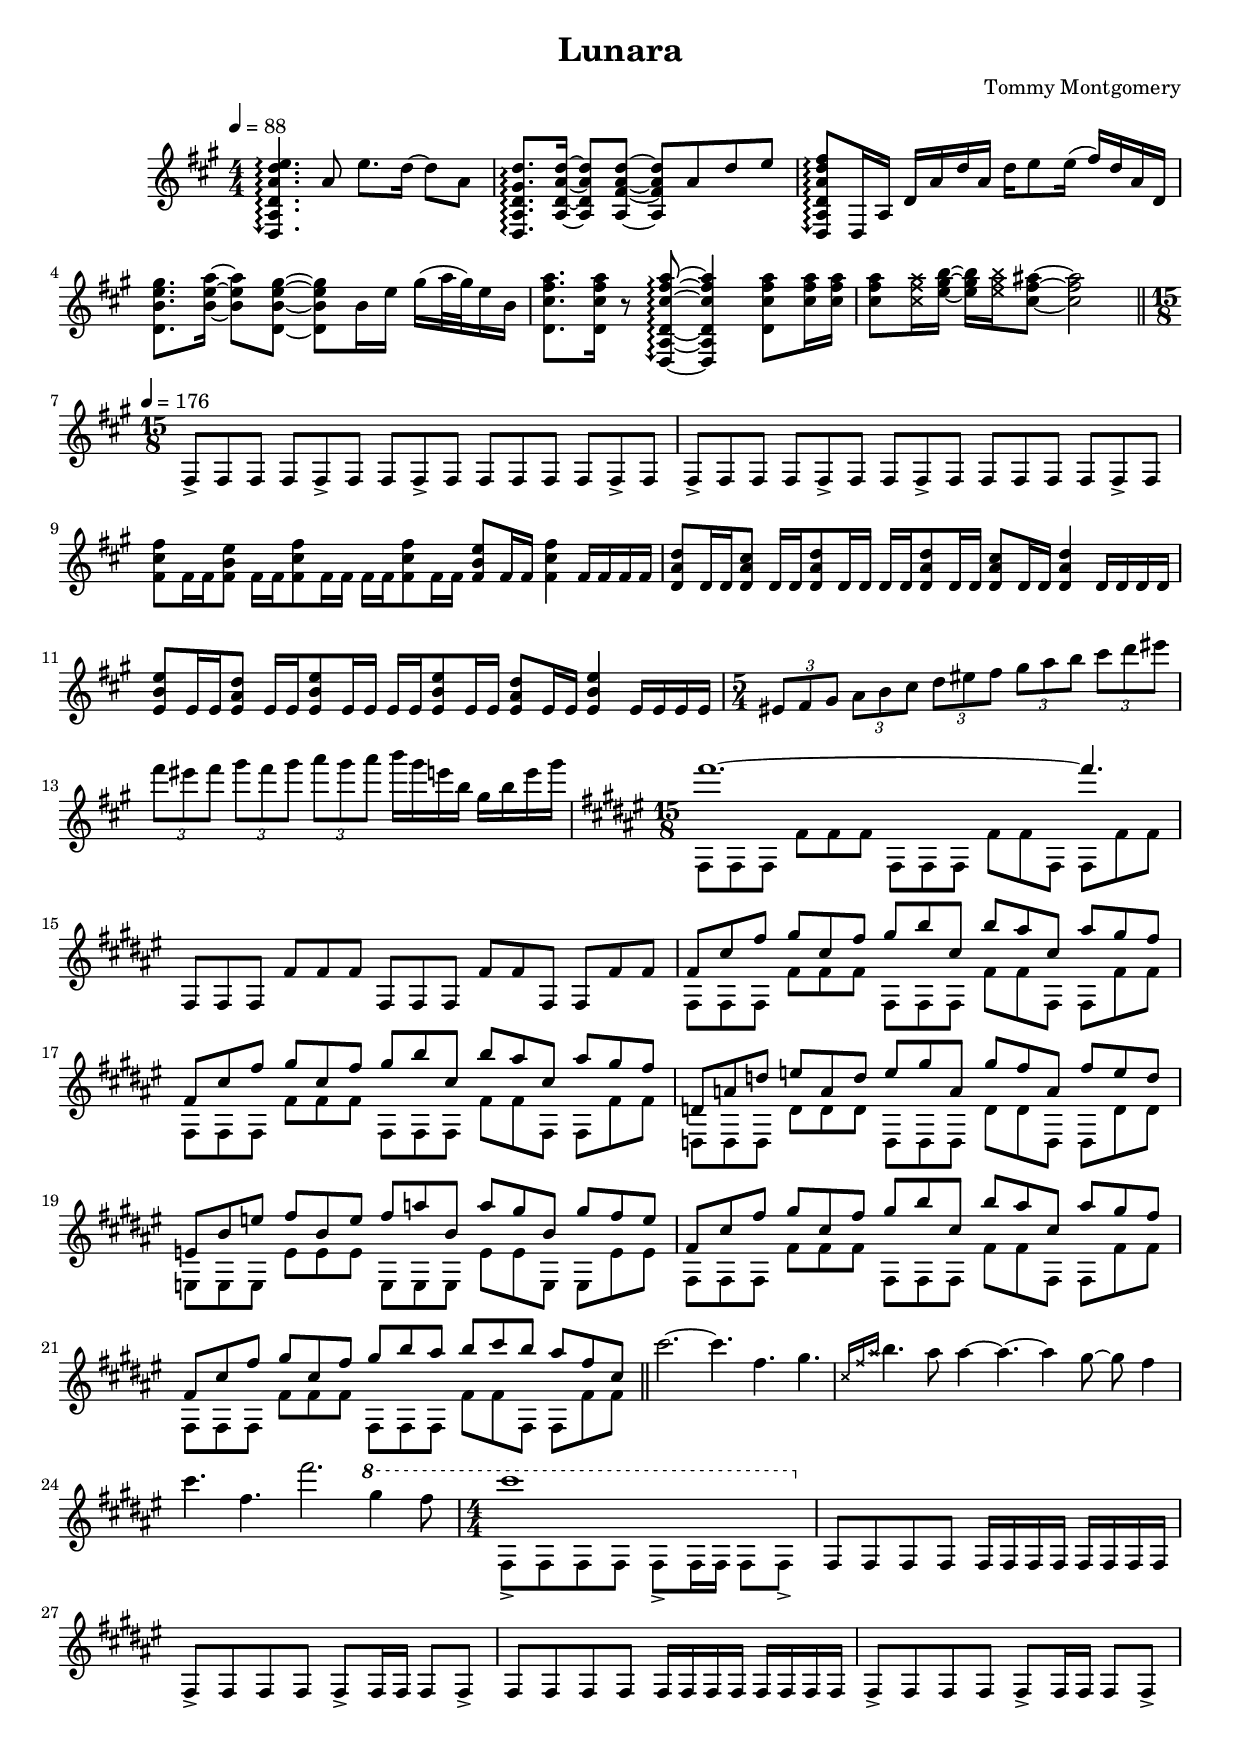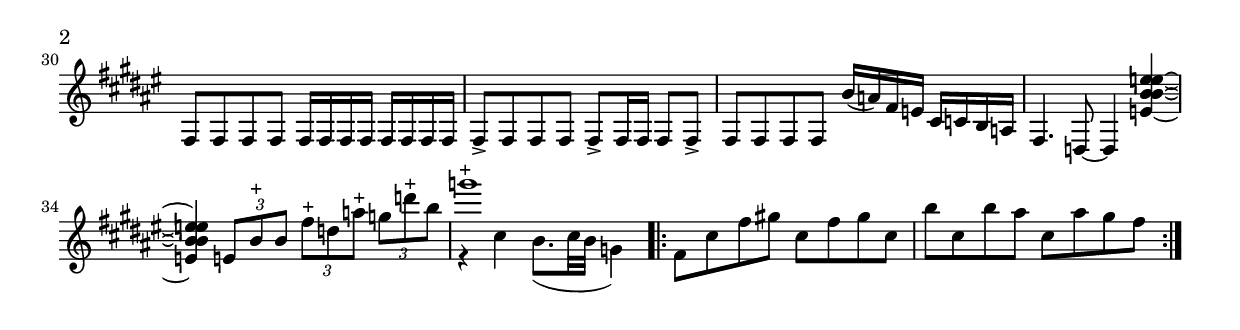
\version "2.22.1"
\language "english"

#(set-global-staff-size 18)

\header {
  title = "Lunara"
  composer = "Tommy Montgomery"
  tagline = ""
}

\paper {
  % system-system-spacing = #'((basic-distance . 0.1) (padding . 4))
}

global = {
  \set Staff.printKeyCancellation = ##f
  \numericTimeSignature
  \compressEmptyMeasures
  \override TupletBracket #'bracket-visibility = #'if-no-beam
  \override MultiMeasureRest.expand-limit = #3
  \override Score.ChordName.font-name = #"Noto Serif"
  \override Score.ChordName.font-size = #0
  \override Score.LyricText.font-name = #"Noto Serif"
  \override Score.LyricText.font-size = #0
  \tempo 4 = 88

}

guitarOne = \relative c {
  \time 4/4
  \global

  \key d \lydian

  \arpeggioArrowDown <d a' d a' d e>4.\arpeggio a''8 e'8. d16 ~ d8 a | \arpeggioNormal
  <d,, a' d gs d'>8.\arpeggio <a' d a' d>16 ~ q8 <a fs' a d> ~ q8  a' d e |
  \arpeggioArrowDown <d,, a' d a' d fs>8\arpeggio d16 a' d a' d a d e8 e16( fs) d a d, |
  <d b' e gs>8. <b' e a>16 ~ q8 <d, b' e gs> ~ q8 b'16 e gs( a32 gs) e16 b |

  <d, cs' fs a>8. q16 r8 <d, a' d cs' fs a>\arpeggio ~ q4 <d' cs' fs a>8 <cs' fs a>16 q |
  q8 \xNotesOn q16 \xNotesOff <e gs b> ~ q \xNotesOn q \xNotesOff <cs fs as>8 ~ q2 |

  \bar "||"

  \tempo 4 = 176
  \time 15/8
  \repeat unfold 2 {
    fs,,8-> fs fs fs fs-> fs fs fs-> fs fs fs fs fs fs-> fs |
  }

  <fs' cs' fs>8 fs16 fs <fs b e>8 fs16 fs <fs cs' fs>8 fs16 fs fs fs
    <fs cs' fs>8 fs16 fs <fs b e>8 fs16 fs <fs cs' fs>4 fs16 fs fs fs |
  <d a' d>8 d16 d <d a' cs>8 d16 d <d a' d>8 d16 d d d
    <d a' d>8 d16 d <d a' cs>8 d16 d <d a' d>4 d16 d d d |
  <e b' e>8 e16 e <e a d>8 e16 e <e b' e>8 e16 e e e
    <e b' e>8 e16 e <e a d>8 e16 e <e b' e>4 e16 e e e |

  \time 5/4

  \tuplet 3/2 4 {
    es8 fs gs a b cs
    d es fs gs a b
    cs d es

    fs es fs gs fs gs a gs a

  }

  b16 gs e b gs b e gs |
  \time 15/8

  \key fs \major

  <<
    { fs1. ~ fs4. } \\
    { fs,,,8 fs fs fs' fs fs fs, fs fs fs' fs fs, fs fs' fs }
  >> |

  fs,8 fs fs fs' fs fs fs, fs fs fs' fs fs, fs fs' fs |

  \repeat unfold 2 {
    <<
      { fs8 cs' fs gs cs, fs gs b cs, b' as cs, as' gs fs } \\
      { fs,,8 fs fs fs' fs fs fs, fs fs fs' fs fs, fs fs' fs | }
    >>
  }

  <<
    {
      d8 a' d e a, d e gs a, gs' fs a, fs' e d |
      e,8 b' e fs b, e fs a b, a' gs b, gs' fs e |
    } \\
    {
      d,,8 d d d' d d d, d d d' d d, d d' d |
      e,8 e e e' e e e, e e e' e e, e e' e |
    }
  >>


  <<
    {
      fs8 cs' fs gs cs, fs gs b cs, b' as cs, as' gs fs |
      fs,8 cs' fs gs cs, fs gs b as b cs b as fs cs |
    } \\
    { \repeat unfold 2 { fs,,8 fs fs fs' fs fs fs, fs fs fs' fs fs, fs fs' fs | } }
  >>

  \bar "||"

  cs''2. ~ cs4. fs,4. gs |
  \grace { \xNotesOn cs,16 fs as \xNotesOff } b4. as8 as4 ~ as4. ~ as4 gs8 ~ gs fs4 |
  cs'4. fs, fs'2. \ottava #1 gs4 fs8 |

  \time 4/4


  <<
    { cs'1 \ottava #0 } \\
    { fs,,,8-> fs fs fs fs-> fs16 fs fs8 fs-> | }
  >>

  fs,8 fs fs fs fs16 fs fs fs fs fs fs fs |
  fs8-> fs fs fs fs-> fs16 fs fs8 fs-> |
  fs8 fs fs fs fs16 fs fs fs fs fs fs fs |
  fs8-> fs fs fs fs-> fs16 fs fs8 fs-> |
  fs8 fs fs fs fs16 fs fs fs fs fs fs fs |
  fs8-> fs fs fs fs-> fs16 fs fs8 fs-> |
  fs8 fs fs fs b'16( a) fs e cs c b a |

  fs4. d8 ~ d4 <e' b' b e e> ~ |
  q4 \tuplet 3/2 4 {
    e8 b'^"+" b fs'^"+" d a'^"+" g d'^"+" b
  }
  <<
    { g'1^"+" } \\
    { r4 cs,, b8.( cs32 b g4) }
  >> |

  \repeat volta 2 {
    fs8 cs' fs gs! cs, fs gs cs, | b' cs, b' as cs, as' gs fs |
  }
}


guitarOneStaff = \new Staff \with { midiInstrument = "distorted guitar" } \guitarOne

\score {
  <<
    \guitarOneStaff
  >>
  \layout {
    % indent = #0
    \context {
      % \Staff \RemoveEmptyStaves
      % \override Glissando.springs-and-rods = #ly:spanner::set-spacing-rods
      % \override VerticalAxisGroup.remove-first = ##t
    }
  }
}

\score {
  \unfoldRepeats {
    <<
      \guitarOneStaff
    >>
  }
  \midi {}
}
